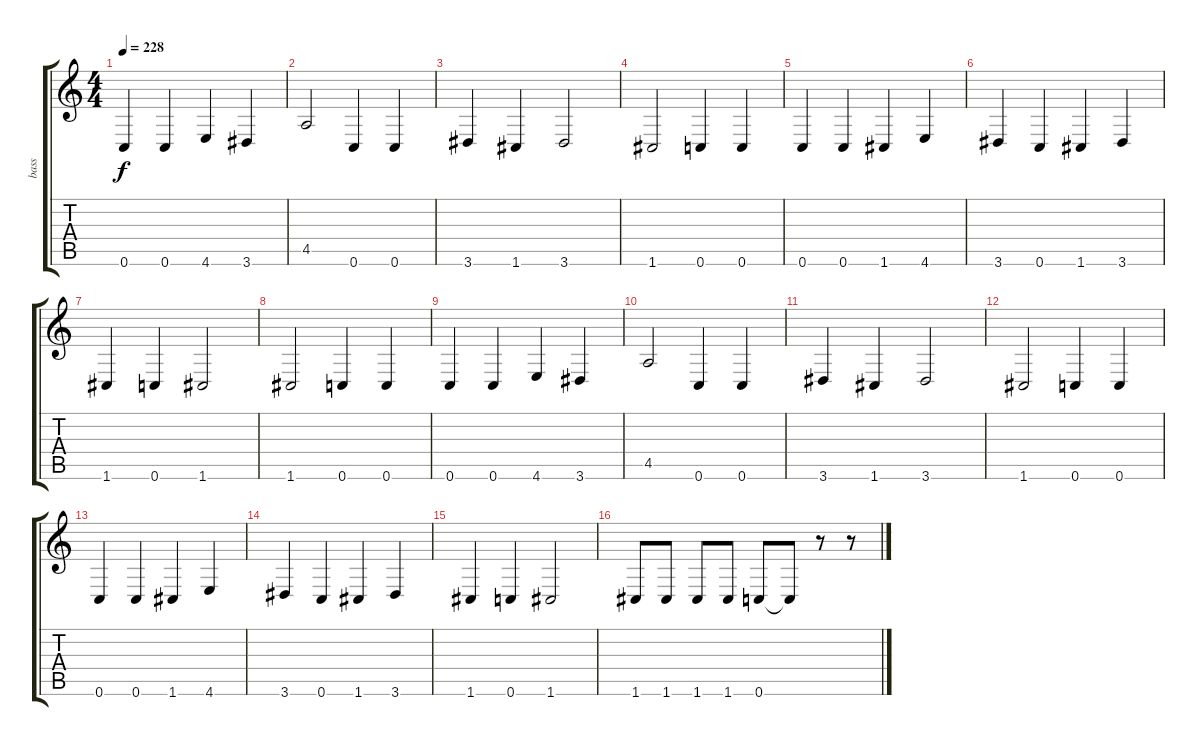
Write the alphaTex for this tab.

\track ("bass" "bass") {instrument slapbass1}
\staff {score tabs}
\tuning (C4 G3 Eb3 Bb2 F2 C2) {hide}
\ts (4 4)
\tempo 228
\clef g2
\ks c
0.6.4{dy f} 0.6.4 4.6.4 3.6.4 |
4.5.2 0.6.4 0.6.4 |
3.6.4 1.6.4 3.6.2 |
1.6.2 0.6.4 0.6.4 |
0.6.4 0.6.4 1.6.4 4.6.4 |
3.6.4 0.6.4 1.6.4 3.6.4 |
1.6.4 0.6.4 1.6.2 |
1.6.2 0.6.4 0.6.4 |
0.6.4 0.6.4 4.6.4 3.6.4 |
4.5.2 0.6.4 0.6.4 |
3.6.4 1.6.4 3.6.2 |
1.6.2 0.6.4 0.6.4 |
0.6.4 0.6.4 1.6.4 4.6.4 |
3.6.4 0.6.4 1.6.4 3.6.4 |
1.6.4 0.6.4 1.6.2 |
1.6.8 1.6.8 1.6.8 1.6.8 0.6.8 0.6{t}.8 r.8 r.8
